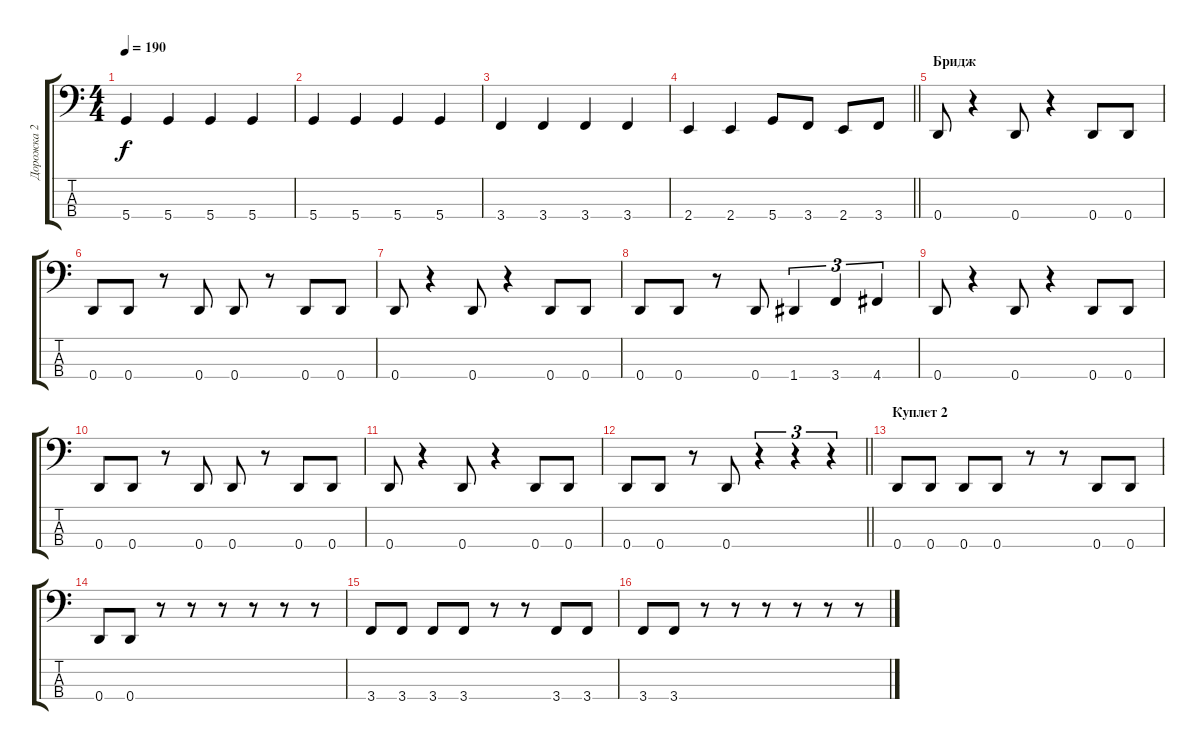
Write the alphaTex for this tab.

\track ("Дорожка 2" "Дорожка 2") {instrument slapbass1}
\staff {score tabs}
\tuning (G2 D2 A1 D1) {hide}
\ts (4 4)
\tempo 190
\clef f4
\ks c
5.4.4{dy f} 5.4.4 5.4.4 5.4.4 |
5.4.4 5.4.4 5.4.4 5.4.4 |
3.4.4 3.4.4 3.4.4 3.4.4 |
\barLineRight lightlight
2.4.4 2.4.4 5.4.8 3.4.8 2.4.8 3.4.8 |
\section ("" "Бридж")
0.4.8 r.4 0.4.8 r.4 0.4.8 0.4.8 |
0.4.8 0.4.8 r.8 0.4.8 0.4.8 r.8 0.4.8 0.4.8 |
0.4.8 r.4 0.4.8 r.4 0.4.8 0.4.8 |
0.4.8 0.4.8 r.8 0.4.8 1.4.4{tu (3 2)} 3.4.4{tu (3 2)} 4.4.4{tu (3 2)} |
0.4.8 r.4 0.4.8 r.4 0.4.8 0.4.8 |
0.4.8 0.4.8 r.8 0.4.8 0.4.8 r.8 0.4.8 0.4.8 |
0.4.8 r.4 0.4.8 r.4 0.4.8 0.4.8 |
\barLineRight lightlight
0.4.8 0.4.8 r.8 0.4.8 r.4{tu (3 2)} r.4{tu (3 2)} r.4{tu (3 2)} |
\section ("" "Куплет 2")
0.4.8 0.4.8 0.4.8 0.4.8 r.8 r.8 0.4.8 0.4.8 |
0.4.8 0.4.8 r.8 r.8 r.8 r.8 r.8 r.8 |
3.4.8 3.4.8 3.4.8 3.4.8 r.8 r.8 3.4.8 3.4.8 |
3.4.8 3.4.8 r.8 r.8 r.8 r.8 r.8 r.8
